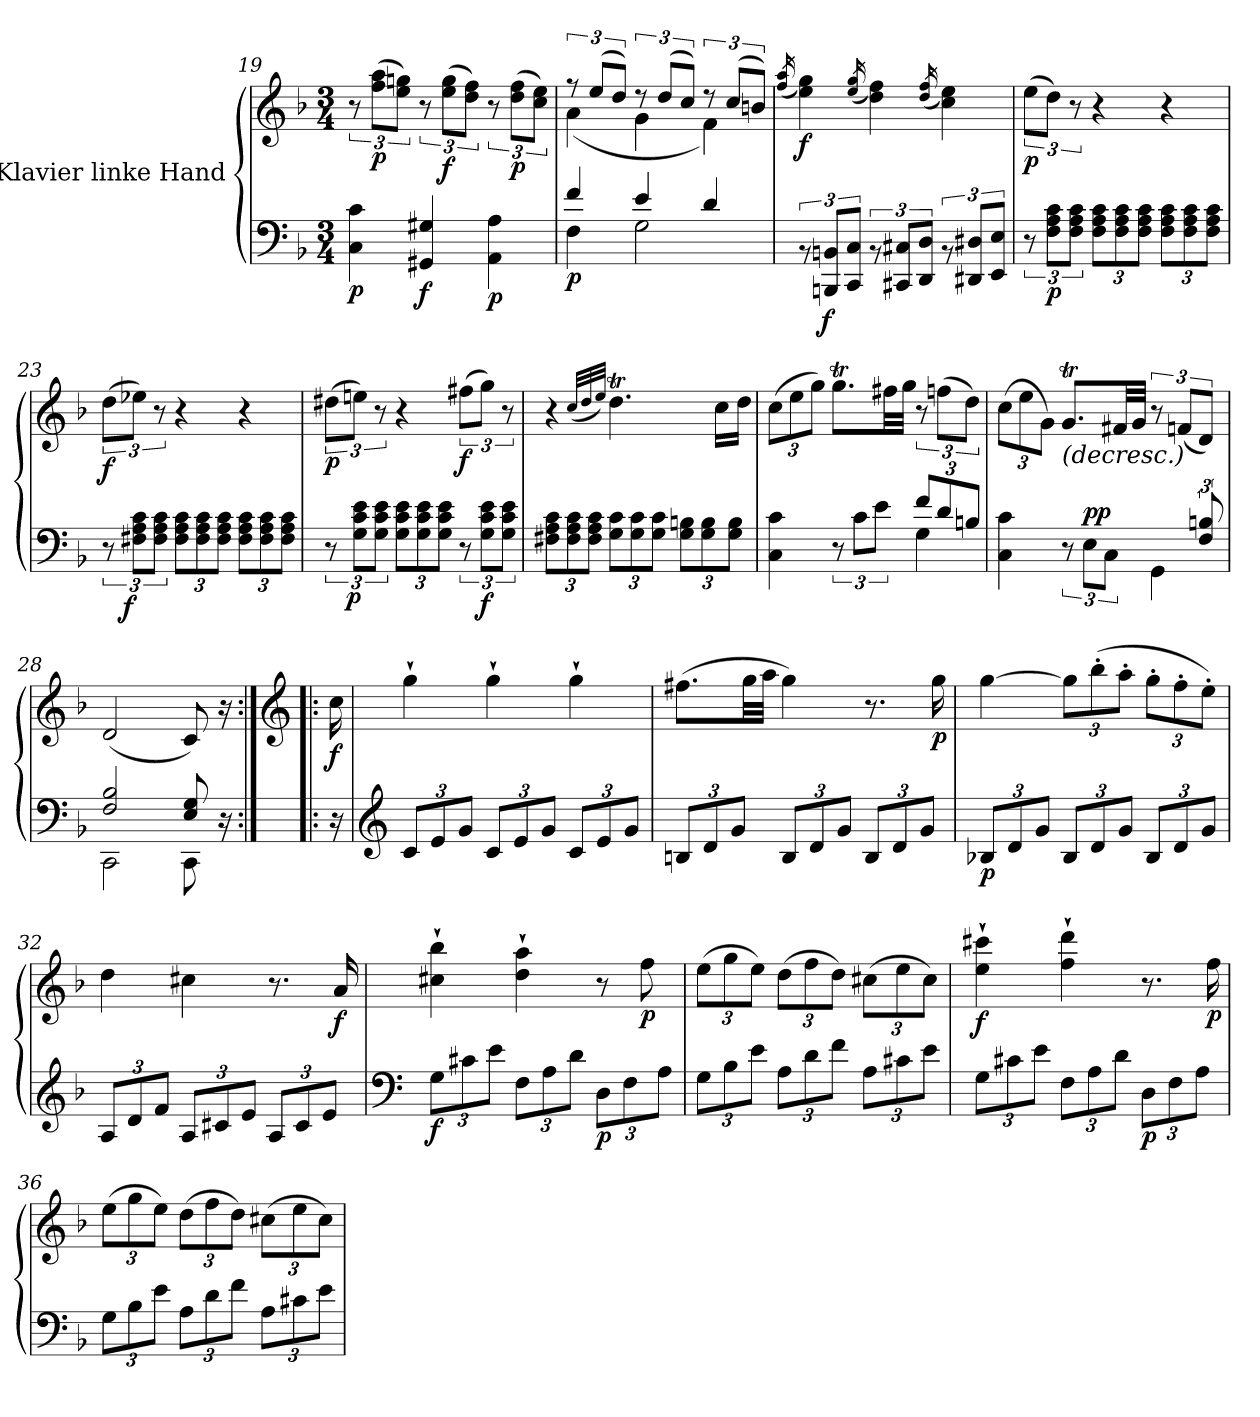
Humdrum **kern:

**kern	**kern	**dynam
*part1	*part1	*part1
*staff2	*staff1	*staff1/2
*I"Klavier linke Hand	*	*
*clefF4	*clefG2	*
*k[b-]	*k[b-]	*
*M3/4	*M3/4	*
=19	=19	=19
*^	*	*
!	!	!	!LO:DY:b=2
2.ryy	4C\ 4c\	12r	p
!	!	!	!LO:DY:b
.	.	(>12ff\ 12aa\L	p
.	.	12ee\ 12ggn\J)	.
!	!	!	!LO:DY:b=2
.	4GG#X/ 4G#X/	12r	f
!	!	!	!LO:DY:b
.	.	(>12ee\ 12gg\L	f
.	.	12dd\ 12ff\J)	.
!	!	!	!LO:DY:b=2
.	4AA\ 4A\	12r	p
!	!	!	!LO:DY:b
.	.	(>12dd\ 12ff\L	p
.	.	12cc\ 12ee\J)	.
=20	=20	=20	=20
*	*	*^	*
!	!	!	!	!LO:DY:b=2
4f/	4F\	12r	(<4a\	p
.	.	(>12ee/L	.	.
.	.	12dd/J)	.	.
4e/	2G\	12r	4g\	.
.	.	(>12dd/L	.	.
.	.	12cc/J)	.	.
4d/	.	12r	4f\)	.
.	.	(>12cc/L	.	.
.	.	12bn/J)	.	.
=21	=21	=21	=21	=21
.	.	.	(<16qff/ 16qaa/	.
!	!	!	!	!LO:DY:b
2.ryy	12r	2.ryy	4ee\ 4gg\)	f
!	!	!	!	!LO:DY:b=2
.	12BBBn/ 12BBn/L	.	.	f
.	12CC/ 12C/J	.	.	.
.	.	.	(<16qee/ 16qgg/	.
.	12r	.	4dd\ 4ff\)	.
.	12CC#X/ 12C#X/L	.	.	.
.	12DD/ 12D/J	.	.	.
.	.	.	(<16qdd/ 16qff/	.
.	12r	.	4cc\ 4ee\)	.
.	12DD#X/ 12D#X/L	.	.	.
.	12EE/ 12E/J	.	.	.
*	*	*v	*v	*
=22	=22	=22	=22
!	!	!	!LO:DY:b
*v	*v	*	*
12r	(>12ee\L	p
!	!	!LO:DY:b=2
12F\ 12A\ 12c\L	12dd\J)	p
12F\ 12A\ 12c\J	12r	.
*Xbrackettup	*	*
12F\ 12A\ 12c\L	4r	.
12F\ 12A\ 12c\	.	.
12F\ 12A\ 12c\J	.	.
12F\ 12A\ 12c\L	4r	.
12F\ 12A\ 12c\	.	.
12F\ 12A\ 12c\J	.	.
=23	=23	=23
*brackettup	*	*
!	!	!LO:DY:b
12r	(>12dd\L	f
!	!	!LO:DY:b=2
12F#X\ 12A\ 12c\L	12ee-X\J)	f
12F#\ 12A\ 12c\J	12r	.
*Xbrackettup	*	*
12F#\ 12A\ 12c\L	4r	.
12F#\ 12A\ 12c\	.	.
12F#\ 12A\ 12c\J	.	.
12F#\ 12A\ 12c\L	4r	.
12F#\ 12A\ 12c\	.	.
12F#\ 12A\ 12c\J	.	.
=24	=24	=24
*brackettup	*	*
!	!	!LO:DY:b
12r	(>12dd#X\L	p
!	!	!LO:DY:b=2
12G\ 12c\ 12e\L	12een\J)	p
12G\ 12c\ 12e\J	12r	.
*Xbrackettup	*	*
12G\ 12c\ 12e\L	4r	.
12G\ 12c\ 12e\	.	.
12G\ 12c\ 12e\J	.	.
*brackettup	*	*
!	!	!LO:DY:b
12r	(>12ff#X\L	f
!	!	!LO:DY:b=2
12G\ 12c\ 12e\L	12gg\J)	f
12G\ 12c\ 12e\J	12r	.
=25	=25	=25
*^	*	*
*	*Xbrackettup	*	*
2.ryy	12F#X\ 12A\ 12c\L	4r	.
.	12F#\ 12A\ 12c\	.	.
.	12F#\ 12A\ 12c\J	.	.
.	.	(<32qcc/LLL	.
.	.	32qdd/	.
.	.	32qee/JJJ)	.
.	12G\ 12c\L	4.ddT\	.
.	12G\ 12c\	.	.
.	12G\ 12c\J	.	.
.	12G\ 12Bn\L	.	.
.	12G\ 12B\	.	.
.	.	16cc\LL	.
.	12G\ 12B\J	.	.
.	.	16dd\JJ	.
=26	=26	=26	=26
*	*	*Xbrackettup	*
4ryy	4C\ 4c\	(>12cc\L	.
.	.	12ee\	.
.	.	12gg\J)	.
*brackettup	*	*	*
12r	4ryy	8.ggT\L	.
12c\L	.	.	.
12e\J	.	.	.
.	.	32ff#X\LL	.
.	.	32gg\JJJ	.
*Xbrackettup	*	*brackettup	*
12f/L	4G\	12r	.
12d/	.	(>12ffn\L	.
12Bn/J	.	12dd\J)	.
=27	=27	=27	=27
*	*	*Xbrackettup	*
4C\ 4c\	2ryy	(>12cc\L	.
.	.	12ee\	.
.	.	12g\J)	.
*brackettup	*	*	*
!	!	!LO:TX:b:i:t=(decresc.)	!
12r	.	8.gT/L	.
!	!	!	!LO:DY:b=2
!	!	!	!LO:DY:n=1:a=2
12E\L	.	.	p p
12C\J	.	.	.
.	.	32f#X/LL	.
.	.	32g/JJJ	.
*	*	*brackettup	*
4GG\	12ryy	12r	.
.	12ryy	(>12fn/L	.
.	12F/ 12Bn/	12d/J)	.
=28	=28	=28	=28
2F/ 2B-/	2CC\	(>2d/	.
8E/ 8G/	8CC\	8c/)	.
16ryy	16r	16r	.
*v	*v	*	*
=28X1:|!|:	=28X1:|!|:	=28X1:|!|:
*	*clefG2	*
*^	*	*
!	!	!	!LO:DY:b
*v	*v	*	*
16r	16cc\	f
=29	=29	=29
*clefG2	*	*
*Xbrackettup	*	*
12c/L	4gg`\	.
12e/	.	.
12g/J	.	.
12c/L	4gg`\	.
12e/	.	.
12g/J	.	.
12c/L	4gg`\	.
12e/	.	.
12g/J	.	.
=30	=30	=30
12Bn/L	(>8.ff#X\L	.
12d/	.	.
12g/J	.	.
.	32gg\LL	.
.	32aa\JJJ	.
12B/L	4gg\)	.
12d/	.	.
12g/J	.	.
12B/L	8.r	.
12d/	.	.
12g/J	.	.
!	!	!LO:DY:b
.	16gg\	p
=31	=31	=31
!	!	!LO:DY:b=2
12B-X/L	[4gg\	p
12d/	.	.
12g/J	.	.
*	*Xbrackettup	*
12B-/L	12gg\L]	.
12d/	(>12bb-'\	.
12g/J	12aa'\J	.
12B-/L	12gg'\L	.
12d/	12ff'\	.
12g/J	12ee'\J)	.
=32	=32	=32
12A/L	4dd\	.
12d/	.	.
12f/J	.	.
12A/L	4cc#X\	.
12c#X/	.	.
12e/J	.	.
12A/L	8.r	.
12c#/	.	.
12e/J	.	.
!	!	!LO:DY:b
.	16a/	f
=33	=33	=33
*clefF4	*	*
!	!	!LO:DY:b=2
12G\L	4cc#X\` 4bb-\`	f
12c#X\	.	.
12e\J	.	.
12F\L	4dd\` 4aa\`	.
12A\	.	.
12d\J	.	.
!	!	!LO:DY:b=2
12D\L	8r	p
12F\	.	.
!	!	!LO:DY:b
.	8ff\	p
12A\J	.	.
=34	=34	=34
12G\L	(>12ee\L	.
12B-\	12gg\	.
12e\J	12ee\J)	.
12A\L	(>12dd\L	.
12d\	12ff\	.
12f\J	12dd\J)	.
12A\L	(>12cc#X\L	.
12c#X\	12ee\	.
12e\J	12cc#\J)	.
=35	=35	=35
!	!	!LO:DY:b
12G\L	4ee\` 4ccc#X\`	f
12c#X\	.	.
12e\J	.	.
12F\L	4ff\` 4ddd\`	.
12A\	.	.
12d\J	.	.
!	!	!LO:DY:b=2
12D\L	8.r	p
12F\	.	.
12A\J	.	.
!	!	!LO:DY:b
.	16ff\	p
=36	=36	=36
12G\L	(>12ee\L	.
12B-\	12gg\	.
12e\J	12ee\J)	.
12A\L	(>12dd\L	.
12d\	12ff\	.
12f\J	12dd\J)	.
12A\L	(>12cc#X\L	.
12c#X\	12ee\	.
12e\J	12cc#\J)	.
=	=	=
*-	*-	*-
